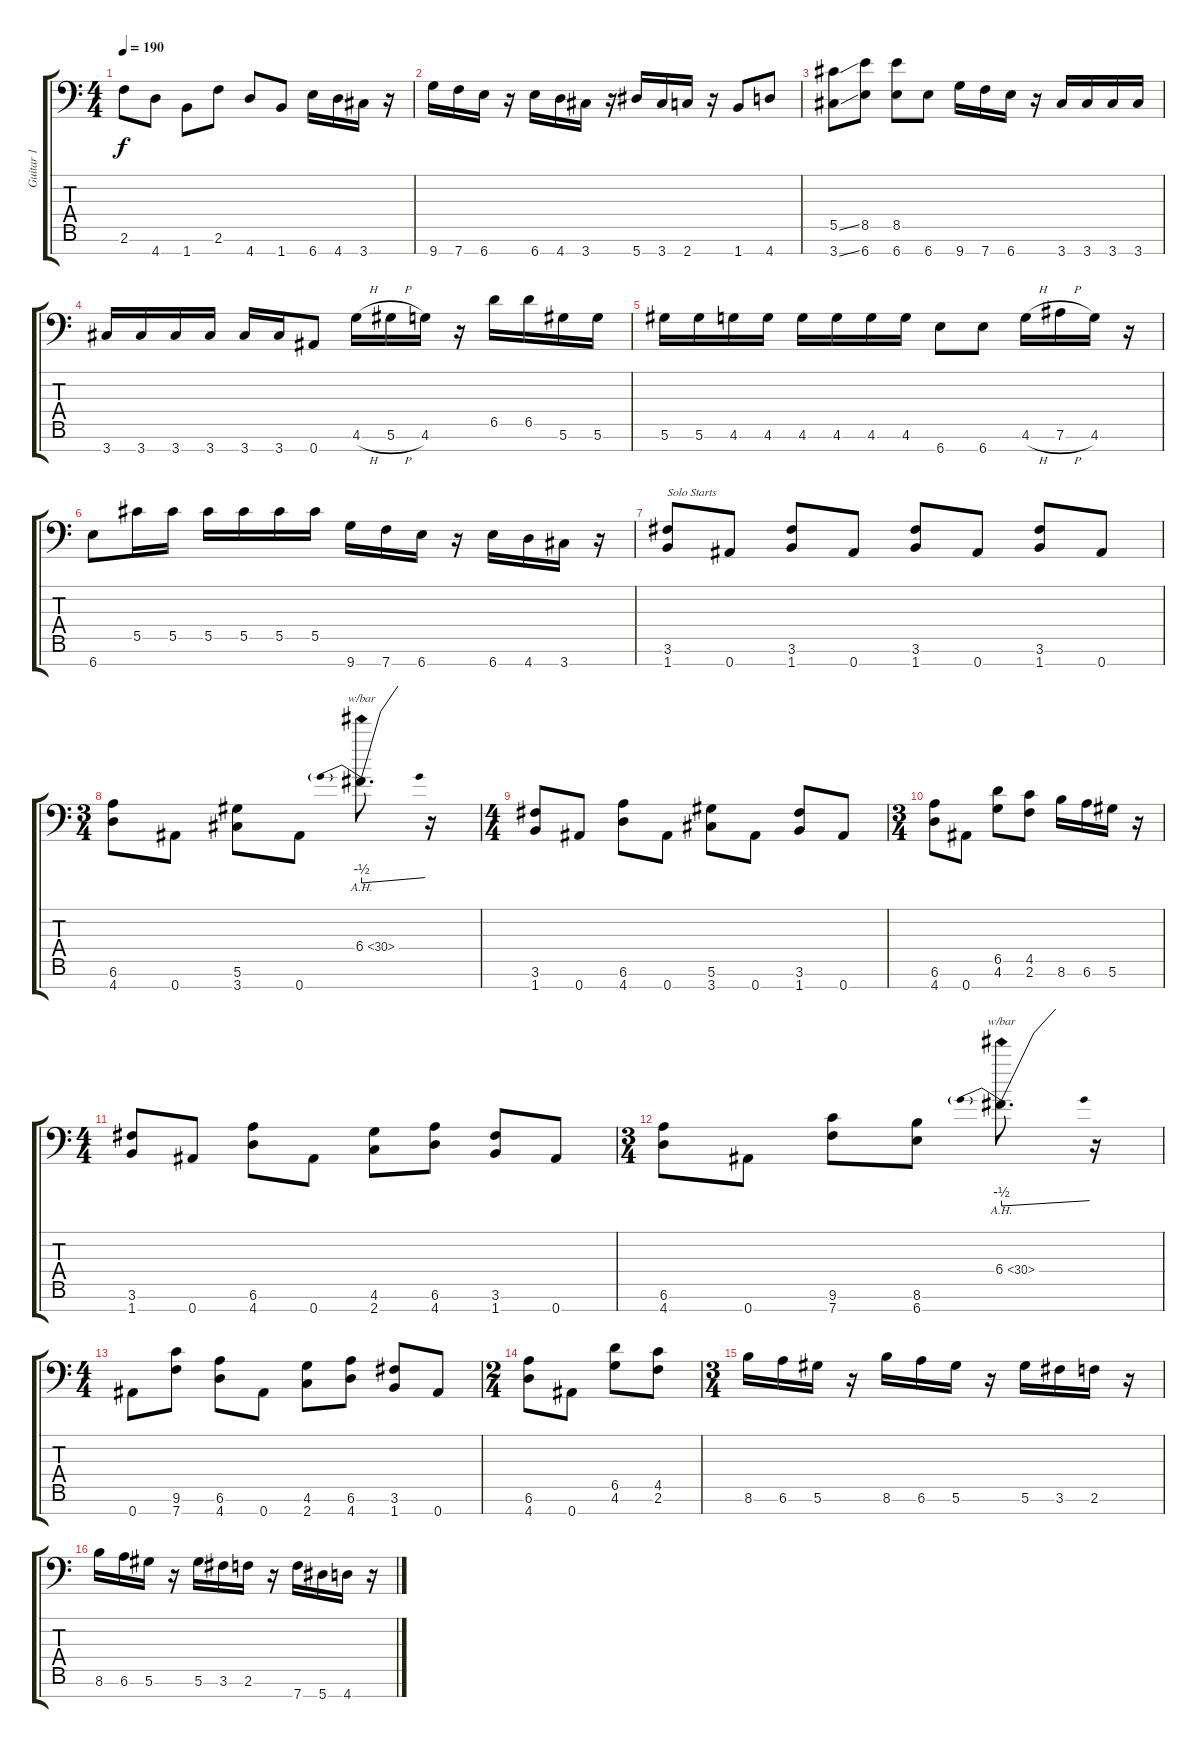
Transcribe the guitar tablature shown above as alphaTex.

\track ("Guitar 1" "Guitar 1") {instrument distortionguitar}
\staff {score tabs}
\tuning (Eb4 Bb3 Gb3 Db3 Ab2 Eb2 Bb1) {hide}
\ts (4 4)
\tempo 190
\clef f4
\ks c
2.6.8{dy f} 4.7.8 1.7.8 2.6.8 4.7.8 1.7.8 6.7.16 4.7.16 3.7.16 r.16 |
9.7.16 7.7.16 6.7.16 r.16 6.7.16 4.7.16 3.7.16 r.16 5.7.16 3.7.16 2.7.16 r.16 1.7.8 4.7.8 |
(5.5{ss} 3.7{ss}).8 (8.5 6.7).8 (8.5 6.7).8 6.7.8 9.7.16 7.7.16 6.7.16 r.16 3.7.16 3.7.16 3.7.16 3.7.16 |
3.7.16 3.7.16 3.7.16 3.7.16 3.7.16 3.7.16 0.7.8 4.6{h}.16 5.6{h}.16 4.6.16 r.16 6.5.16 6.5.16 5.6.16 5.6.16 |
5.6.16 5.6.16 4.6.16 4.6.16 4.6.16 4.6.16 4.6.16 4.6.16 6.7.8 6.7.8 4.6{h}.16 7.6{h}.16 4.6.16 r.16 |
6.7.8 5.5.16 5.5.16 5.5.16 5.5.16 5.5.16 5.5.16 9.7.16 7.7.16 6.7.16 r.16 6.7.16 4.7.16 3.7.16 r.16 |
(3.6 1.7).8{txt "Solo Starts"} 0.7.8 (3.6 1.7).8 0.7.8 (3.6 1.7).8 0.7.8 (3.6 1.7).8 0.7.8 |
\ts (3 4)
(6.6 4.7).8 0.7.8 (5.6 3.7).8 0.7.8 6.4{ah 24}.8{d tbe (predivedive default 0 -2 60 0)} r.16 |
\ts (4 4)
(3.6 1.7).8 0.7.8 (6.6 4.7).8 0.7.8 (5.6 3.7).8 0.7.8 (3.6 1.7).8 0.7.8 |
\ts (3 4)
(6.6 4.7).8 0.7.8 (6.5 4.6).8 (4.5 2.6).8 8.6.16 6.6.16 5.6.16 r.16 |
\ts (4 4)
(3.6 1.7).8 0.7.8 (6.6 4.7).8 0.7.8 (4.6 2.7).8 (6.6 4.7).8 (3.6 1.7).8 0.7.8 |
\ts (3 4)
(6.6 4.7).8 0.7.8 (9.6 7.7).8 (8.6 6.7).8 6.4{ah 24}.8{d tbe (predivedive default 0 -2 60 0)} r.16 |
\ts (4 4)
0.7.8 (9.6 7.7).8 (6.6 4.7).8 0.7.8 (4.6 2.7).8 (6.6 4.7).8 (3.6 1.7).8 0.7.8 |
\ts (2 4)
(6.6 4.7).8 0.7.8 (6.5 4.6).8 (4.5 2.6).8 |
\ts (3 4)
8.6.16 6.6.16 5.6.16 r.16 8.6.16 6.6.16 5.6.16 r.16 5.6.16 3.6.16 2.6.16 r.16 |
8.6.16 6.6.16 5.6.16 r.16 5.6.16 3.6.16 2.6.16 r.16 7.7.16 5.7.16 4.7.16 r.16
